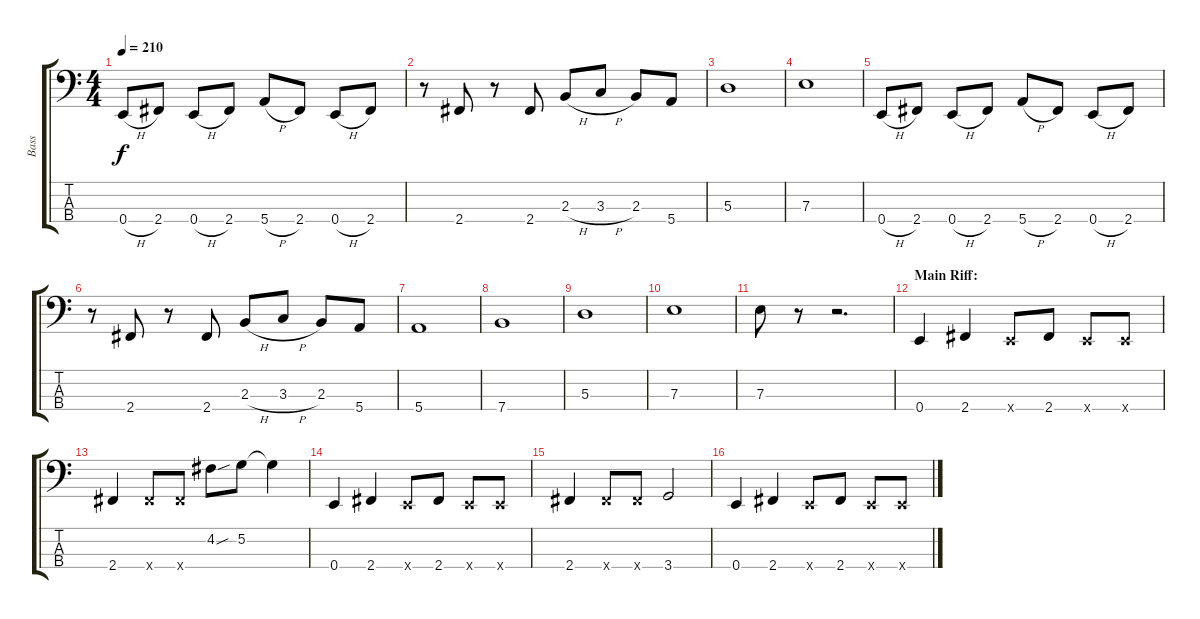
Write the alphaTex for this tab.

\track ("Bass" "Bass") {instrument electricbasspick}
\staff {score tabs}
\tuning (G2 D2 A1 E1) {hide}
\ts (4 4)
\tempo 210
\clef f4
\ks c
0.4{h}.8{dy f} 2.4.8 0.4{h}.8 2.4.8 5.4{h}.8 2.4.8 0.4{h}.8 2.4.8 |
r.8 2.4.8 r.8 2.4.8 2.3{h}.8 3.3{h}.8 2.3.8 5.4.8 |
5.3.1 |
7.3.1 |
0.4{h}.8 2.4.8 0.4{h}.8 2.4.8 5.4{h}.8 2.4.8 0.4{h}.8 2.4.8 |
r.8 2.4.8 r.8 2.4.8 2.3{h}.8 3.3{h}.8 2.3.8 5.4.8 |
5.4.1 |
7.4.1 |
5.3.1 |
7.3.1 |
7.3.8 r.8 r.2{d} |
\section ("" "Main Riff:")
0.4.4 2.4.4 0.4{x}.8 2.4.8 0.4{x}.8 0.4{x}.8 |
2.4.4 2.4{x}.8 2.4{x}.8 4.2{sou}.8 5.2.8 5.2{t}.4 |
0.4.4 2.4.4 0.4{x}.8 2.4.8 0.4{x}.8 0.4{x}.8 |
2.4.4 2.4{x}.8 2.4{x}.8 3.4.2 |
0.4.4 2.4.4 0.4{x}.8 2.4.8 0.4{x}.8 0.4{x}.8
